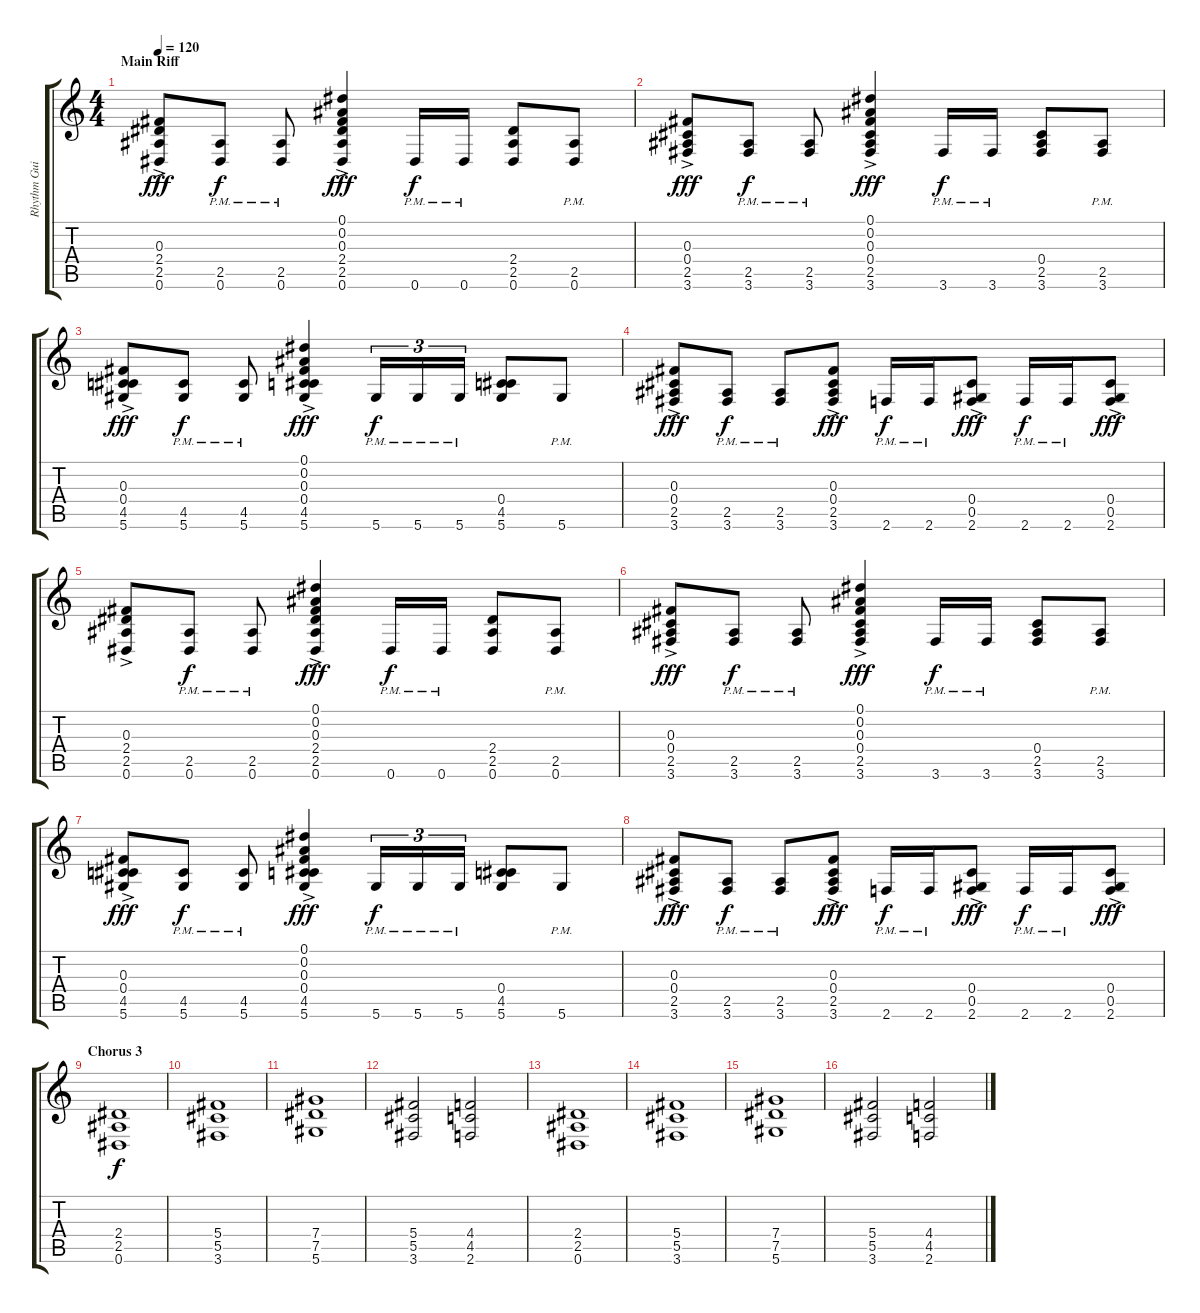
\track ("Rhythm Guitar 2" "Rhythm Gui") {instrument distortionguitar}
\staff {score tabs}
\tuning (Eb4 Bb3 Gb3 Db3 Ab2 Eb2) {hide}
\ts (4 4)
\section ("" "Main Riff")
\tempo 120
\clef g2
\ks c
(0.3{ac} 2.4{ac} 2.5{ac} 0.6{ac}).8{dy fff instrument distortionguitar} (2.5{pm} 0.6{pm}).8{dy f} (2.5{pm} 0.6{pm}).8 (0.1 0.2 0.3 2.4 2.5{ac} 0.6).4{dy fff} 0.6{pm}.16{dy f} 0.6{pm}.16 (2.4 2.5 0.6).8 (2.5{pm} 0.6{pm}).8 |
(0.3{ac} 0.4{ac} 2.5{ac} 3.6{ac}).8{dy fff} (2.5{pm} 3.6{pm}).8{dy f} (2.5{pm} 3.6{pm}).8 (0.1 0.2 0.3 0.4 2.5{ac} 3.6).4{dy fff} 3.6{pm}.16{dy f} 3.6{pm}.16 (0.4 2.5 3.6).8 (2.5{pm} 3.6{pm}).8 |
(0.3 0.4 4.5 5.6{ac}).8{dy fff} (4.5{pm} 5.6{pm}).8{dy f} (4.5{pm} 5.6{pm}).8 (0.1 0.2 0.3 0.4 4.5 5.6{ac}).4{dy fff} 5.6{pm}.16{tu (3 2) dy f} 5.6{pm}.16{tu (3 2)} 5.6{pm}.16{tu (3 2)} (0.4 4.5 5.6).8 5.6{pm}.8 |
(0.3{ac} 0.4 2.5 3.6).8{dy fff} (2.5{pm} 3.6{pm}).8{dy f} (2.5{pm} 3.6{pm}).8 (0.3{ac} 0.4 2.5 3.6).8{dy fff} 2.6{pm}.16{dy f} 2.6{pm}.16 (0.4{ac} 0.5 2.6).8{dy fff} 2.6{pm}.16{dy f} 2.6{pm}.16 (0.4{ac} 0.5 2.6).8{dy fff} |
(0.3{ac} 2.4{ac} 2.5{ac} 0.6{ac}).8{instrument distortionguitar} (2.5{pm} 0.6{pm}).8{dy f} (2.5{pm} 0.6{pm}).8 (0.1 0.2 0.3 2.4 2.5{ac} 0.6).4{dy fff} 0.6{pm}.16{dy f} 0.6{pm}.16 (2.4 2.5 0.6).8 (2.5{pm} 0.6{pm}).8 |
(0.3{ac} 0.4{ac} 2.5{ac} 3.6{ac}).8{dy fff} (2.5{pm} 3.6{pm}).8{dy f} (2.5{pm} 3.6{pm}).8 (0.1 0.2 0.3 0.4 2.5{ac} 3.6).4{dy fff} 3.6{pm}.16{dy f} 3.6{pm}.16 (0.4 2.5 3.6).8 (2.5{pm} 3.6{pm}).8 |
(0.3 0.4 4.5 5.6{ac}).8{dy fff} (4.5{pm} 5.6{pm}).8{dy f} (4.5{pm} 5.6{pm}).8 (0.1 0.2 0.3 0.4 4.5 5.6{ac}).4{dy fff} 5.6{pm}.16{tu (3 2) dy f} 5.6{pm}.16{tu (3 2)} 5.6{pm}.16{tu (3 2)} (0.4 4.5 5.6).8 5.6{pm}.8 |
(0.3{ac} 0.4 2.5 3.6).8{dy fff} (2.5{pm} 3.6{pm}).8{dy f} (2.5{pm} 3.6{pm}).8 (0.3{ac} 0.4 2.5 3.6).8{dy fff} 2.6{pm}.16{dy f} 2.6{pm}.16 (0.4{ac} 0.5 2.6).8{dy fff} 2.6{pm}.16{dy f} 2.6{pm}.16 (0.4{ac} 0.5 2.6).8{dy fff} |
\section ("" "Chorus 3")
(2.4 2.5 0.6).1{dy f} |
(5.4 5.5 3.6).1 |
(7.4 7.5 5.6).1 |
(5.4 5.5 3.6).2 (4.4 4.5 2.6).2 |
(2.4 2.5 0.6).1 |
(5.4 5.5 3.6).1 |
(7.4 7.5 5.6).1 |
(5.4 5.5 3.6).2 (4.4 4.5 2.6).2
